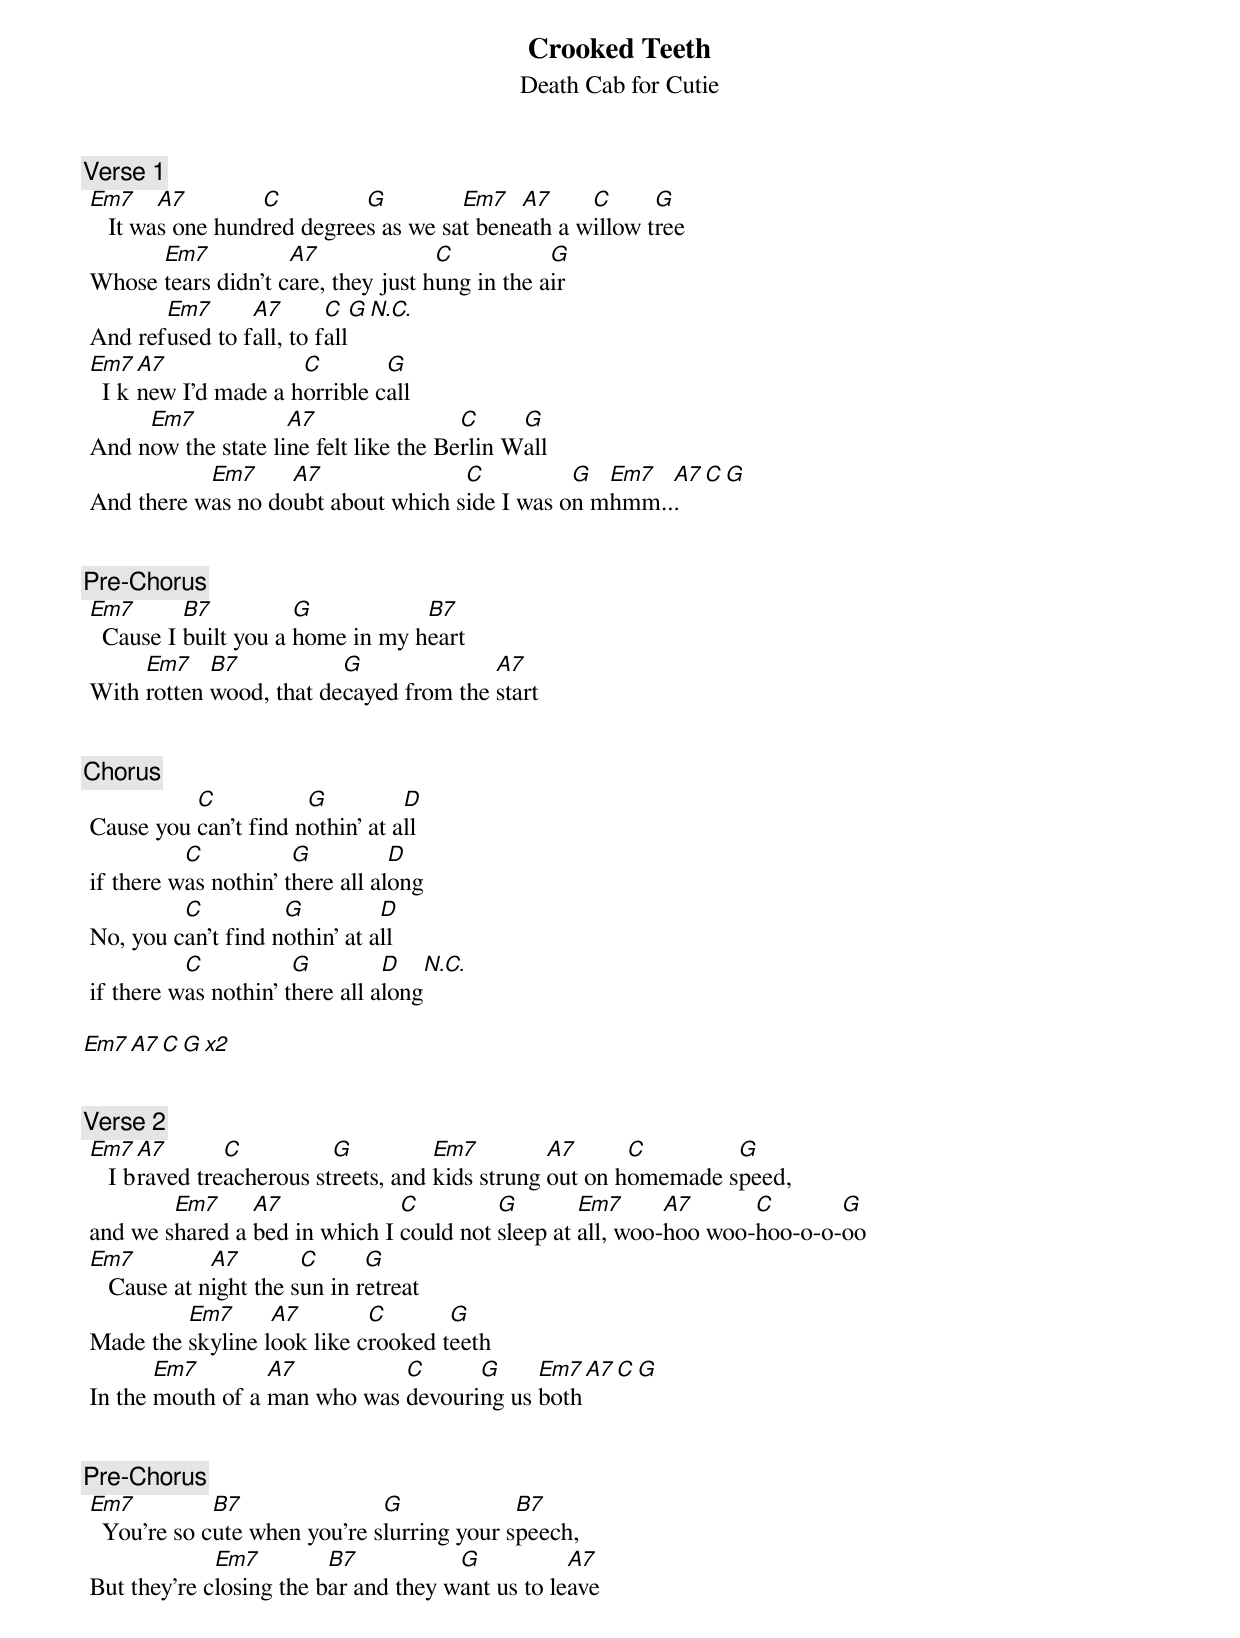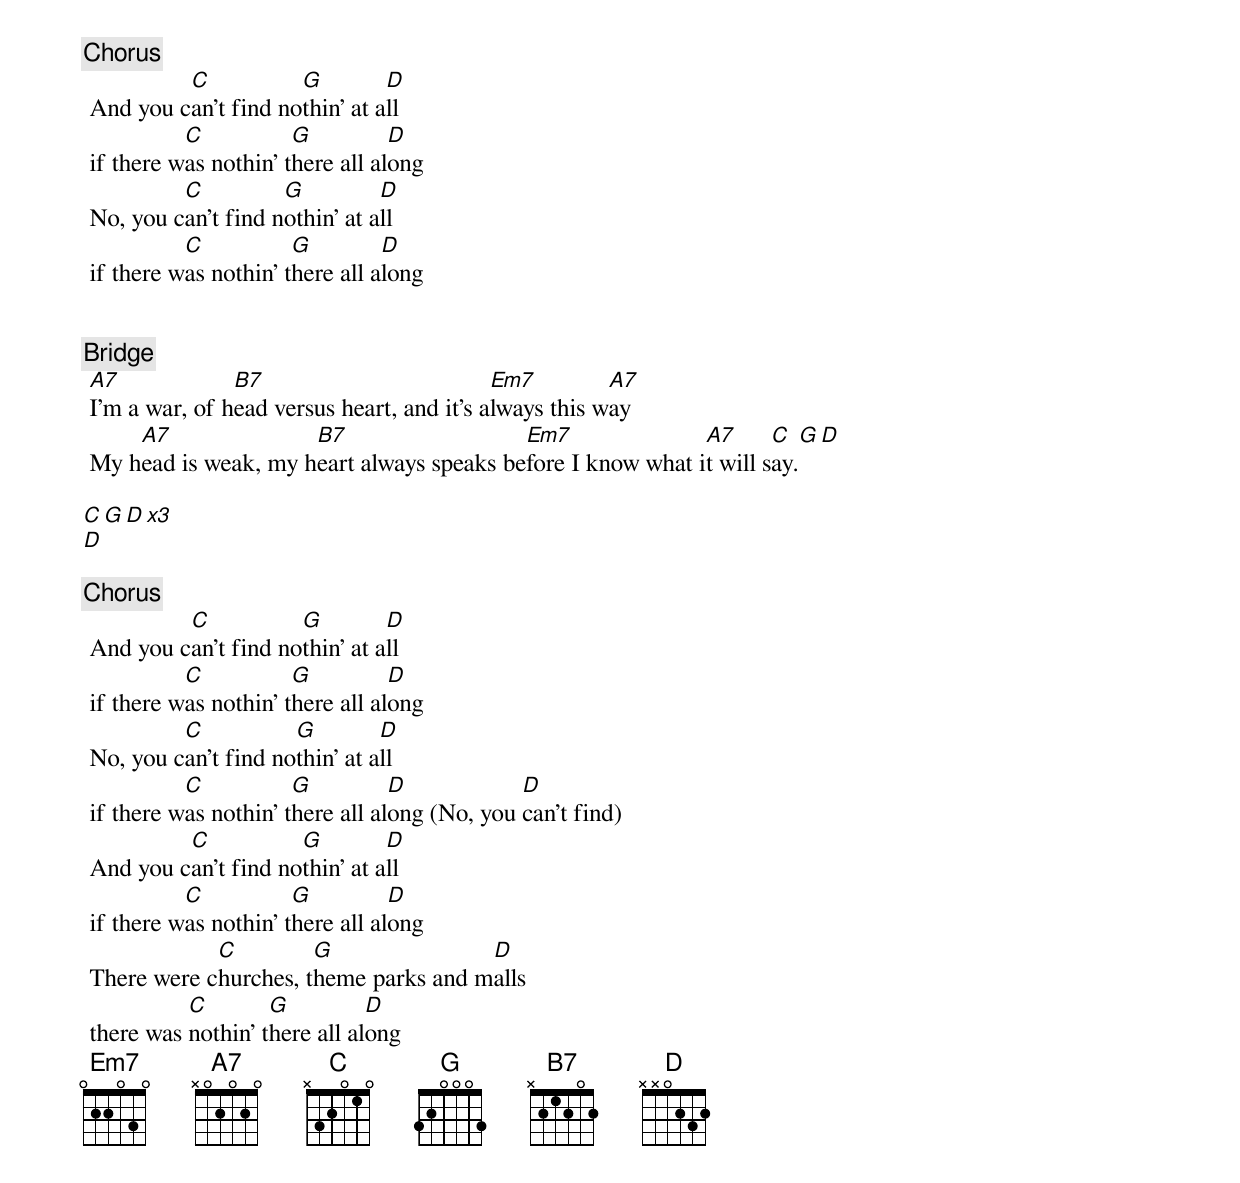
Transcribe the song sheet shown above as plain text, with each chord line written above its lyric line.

Crooked Teeth
 Death Cab for Cutie


 [Verse 1]
 Em7     A7        C         G         Em7   A7     C      G
    It was one hundred degrees as we sat beneath a willow tree
       Em7           A7              C           G
 Whose tears didn't care, they just hung in the air
        Em7      A7       C   G  N.C.
 And refused to fall, to fall
 Em7  A7              C        G
   I knew I'd made a horrible call
      Em7            A7                 C     G
 And now the state line felt like the Berlin Wall
            Em7     A7               C          G  Em7  A7  C  G
 And there was no doubt about which side I was on mhmm...


 [Pre-Chorus]
 Em7       B7          G           B7
   Cause I built you a home in my heart
      Em7    B7           G              A7
 With rotten wood, that decayed from the start


 [Chorus]
           C           G          D
 Cause you can't find nothin' at all
           C           G          D
 if there was nothin' there all along
          C          G          D
 No, you can't find nothin' at all
           C           G         D      N.C.
 if there was nothin' there all along

 Em7  A7  C  G  x2


 [Verse 2]
 Em7   A7       C          G          Em7         A7      C        G
    I braved treacherous streets, and kids strung out on homemade speed,
         Em7     A7             C         G        Em7      A7      C       G
 and we shared a bed in which I could not sleep at all, woo-hoo woo-hoo-o-o-oo
 Em7          A7        C      G
    Cause at night the sun in retreat
          Em7      A7        C       G
 Made the skyline look like crooked teeth
        Em7        A7          C      G     Em7  A7  C  G
 In the mouth of a man who was devouring us both


 [Pre-Chorus]
 Em7          B7               G             B7
   You're so cute when you're slurring your speech,
              Em7         B7           G           A7
 But they're closing the bar and they want us to leave


 [Chorus]
          C           G         D
 And you can't find nothin' at all
           C           G          D
 if there was nothin' there all along
          C          G          D
 No, you can't find nothin' at all
           C           G         D
 if there was nothin' there all along


 [Bridge]
 A7             B7                          Em7         A7
 I'm a war, of head versus heart, and it's always this way
     A7               B7                   Em7               A7      C   G   D
 My head is weak, my heart always speaks before I know what it will say.

 C   G   D   x3
 D

 [Chorus]
          C           G         D
 And you can't find nothin' at all
           C           G          D
 if there was nothin' there all along
          C           G         D
 No, you can't find nothin' at all
           C           G          D            D
 if there was nothin' there all along (No, you can't find)
          C           G         D
 And you can't find nothin' at all
           C           G          D
 if there was nothin' there all along
             C         G               D
 There were churches, theme parks and malls
           C        G          D
 there was nothin' there all along
